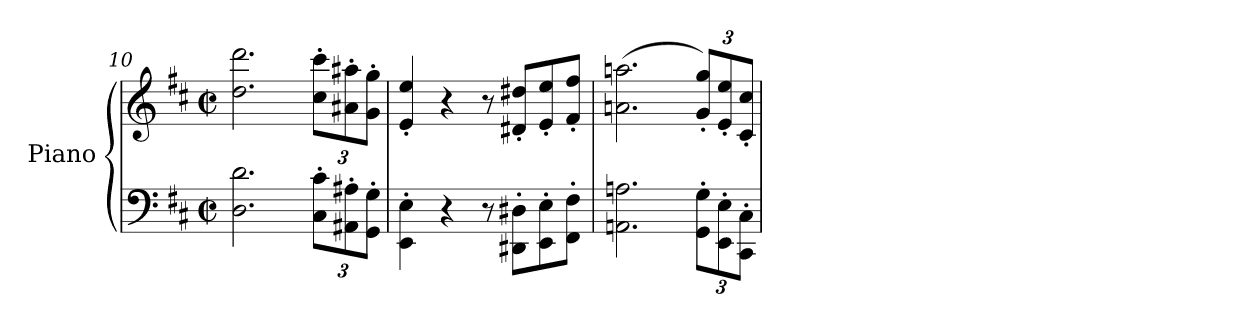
**kern	**kern
*part1	*part1
*staff2	*staff1
*I"Piano	*
*I'Pno	*
!!LO:LB:g=z
*clefF4	*clefG2
*k[f#c#]	*k[f#c#]
*M4/4	*M4/4
*met(c|)	*met(c|)
=10	=10
2.D\ 2.d\	2.dd\ 2.ddd\
*Xbrackettup	*Xbrackettup
12C#\' 12c#\'L	12cc#\' 12ccc#\'L
12AA#X\' 12A#X\'	12a#X\' 12aa#X\'
12GG\' 12G\'J	12g\' 12gg\'J
=11	=11
4EE\' 4E\'	4e/' 4ee/'
4r	4r
8r	8r
8DD#X\' 8D#X\'L	8d#X/' 8dd#X/'L
8EE\' 8E\'	8e/' 8ee/'
8FF#\' 8F#\'J	8f#/' 8ff#/'J
=12	=12
2.AAn\ 2.An\	(>2.an\ 2.aan\
12GG\' 12G\'L	12g/' 12gg/'L)
12EE\' 12E\'	12e/' 12ee/'
12CC#\' 12C#\'J	12c#/' 12cc#/'J
=	=
*-	*-
